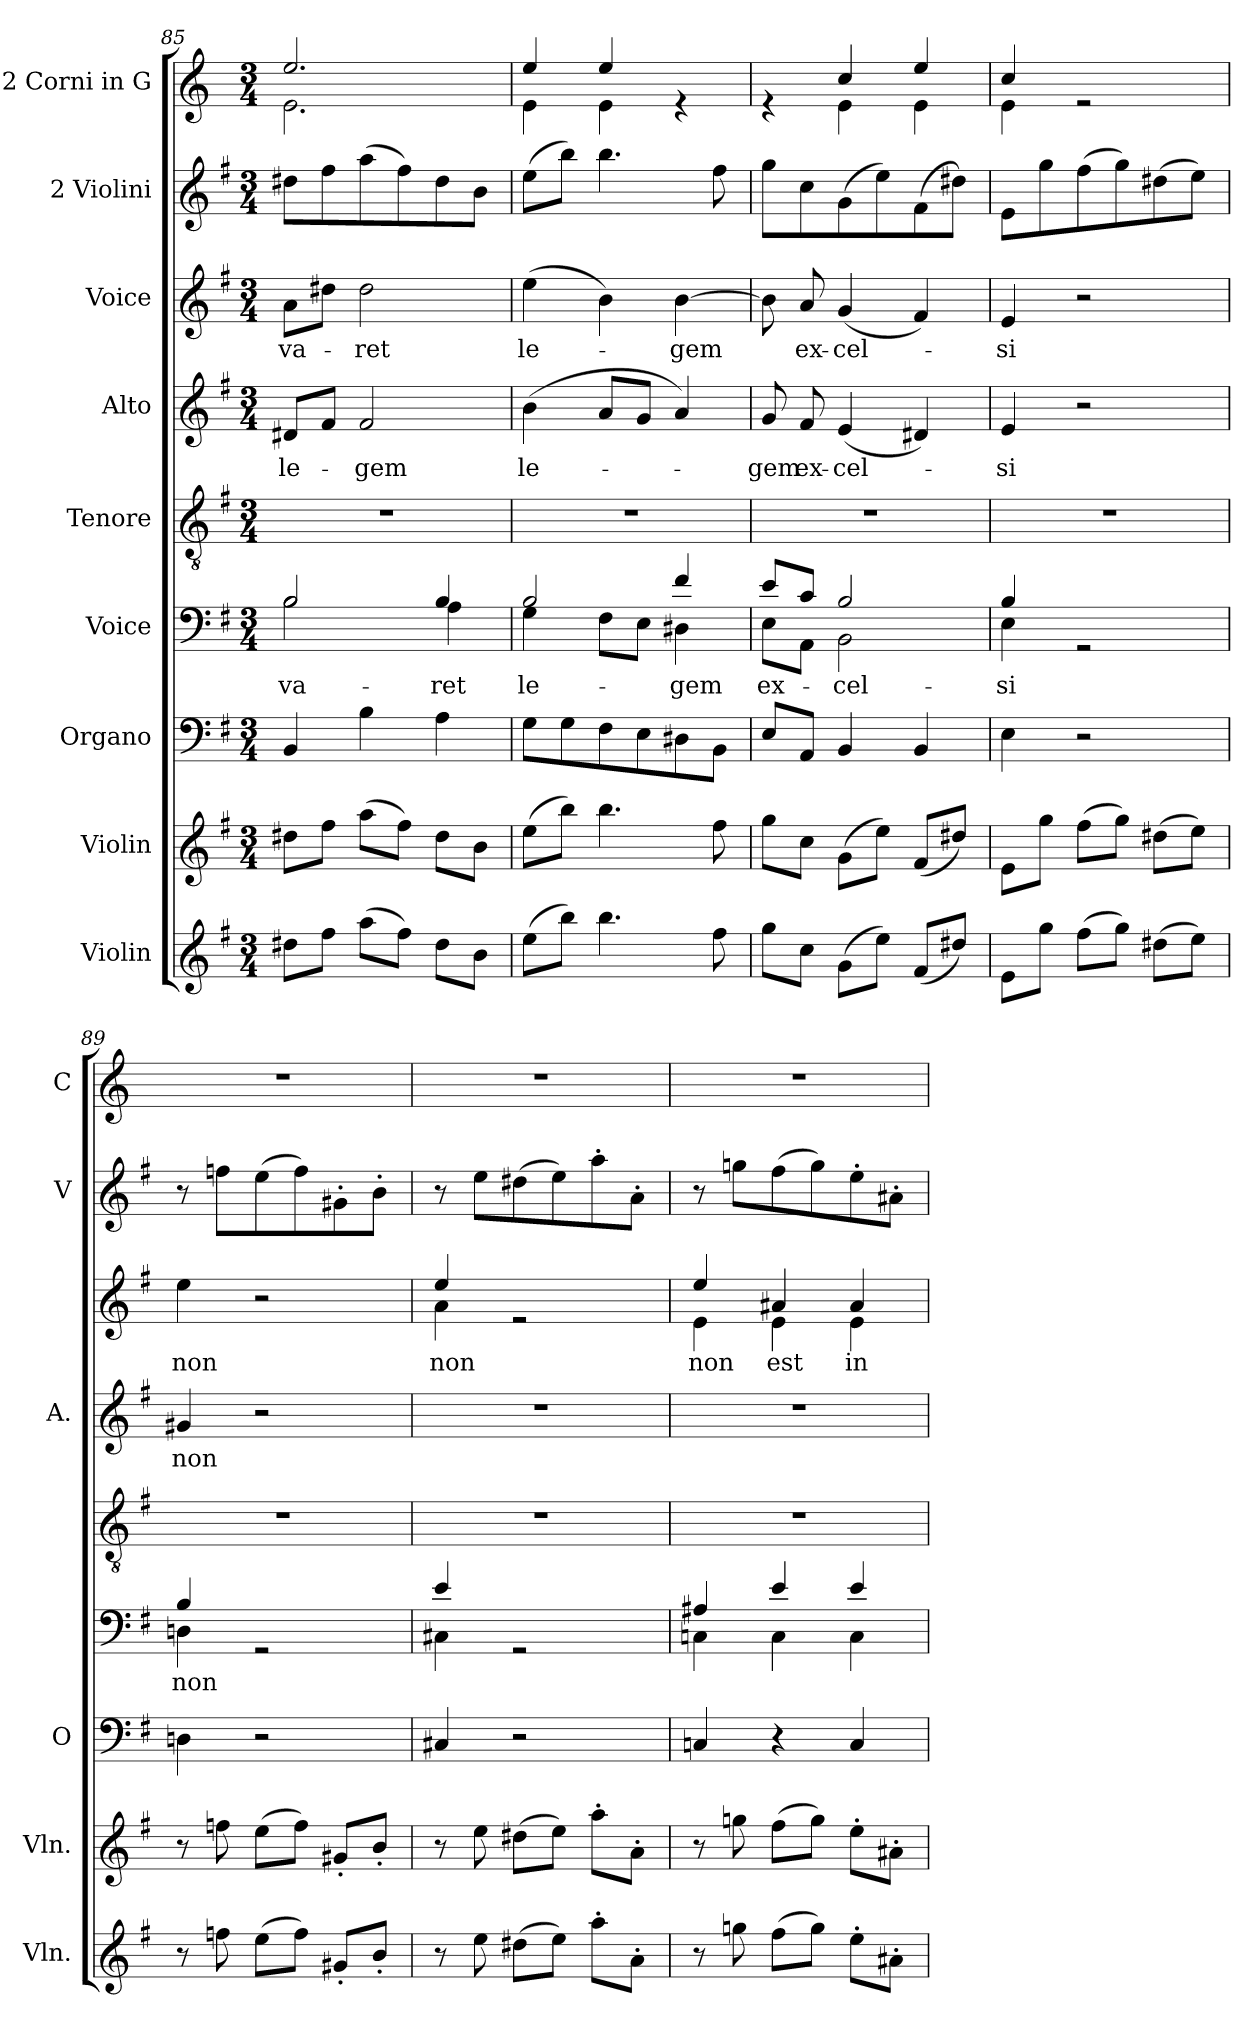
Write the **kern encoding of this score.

**kern	**kern	**kern	**kern	**text	**kern	**kern	**text	**kern	**text	**kern	**kern
*part9	*part8	*part7	*part6	*part6	*part5	*part4	*part4	*part3	*part3	*part2	*part1
*staff9	*staff8	*staff7	*staff6	*staff6	*staff5	*staff4	*staff4	*staff3	*staff3	*staff2	*staff1
*I"Violin	*I"Violin	*I"Organo	*I"Voice	*	*I"Tenore	*I"Alto	*	*I"Voice	*	*I"2 Violini	*I"2 Corni in G
*I'Vln.	*I'Vln.	*I'O	*	*	*	*I'A.	*	*	*	*I'V	*I'C
!!LO:LB:g=z
*clefG2	*clefG2	*clefF4	*clefF4	*	*clefGv2	*clefG2	*	*clefG2	*	*clefG2	*clefG2
*	*	*	*	*	*	*	*	*	*	*	*ITrd3c5
*k[f#]	*k[f#]	*k[f#]	*k[f#]	*	*k[f#]	*k[f#]	*	*k[f#]	*	*k[f#]	*k[f#]
*M3/4	*M3/4	*M3/4	*M3/4	*	*M3/4	*M3/4	*	*M3/4	*	*M3/4	*M3/4
=85	=85	=85	=85	=85	=85	=85	=85	=85	=85	=85	=85
*	*	*	*^	*	*	*	*	*	*	*	*
!	!	!	!	!	!LO:LY:b	!	!	!LO:LY:b	!	!LO:LY:b	!	!
*	*	*	*	*	*	*	*	*	*	*	*	*^
8dd#X\L	8dd#X\L	4BB/	2B/	2B\	-va-	2.r	8d#X/L	le-	8a\L	-va-	8dd#X\L	2.b/	2.B\
8ff#\J	8ff#\J	.	.	.	.	.	8f#/J	.	8dd#X\J	.	8ff#\	.	.
!	!	!	!	!	!	!	!	!LO:LY:b	!	!LO:LY:b	!	!	!
(8aa\L	(8aa\L	4B\	.	.	.	.	2f#/	-gem	2dd#\	-ret	(8aa\	.	.
8ff#\J)	8ff#\J)	.	.	.	.	.	.	.	.	.	8ff#\)	.	.
!	!	!	!	!	!LO:LY:b	!	!	!	!	!	!	!	!
8dd#\L	8dd#\L	4A\	4B/	4A\	-ret	.	.	.	.	.	8dd#\	.	.
8b\J	8b\J	.	.	.	.	.	.	.	.	.	8b\J	.	.
=86	=86	=86	=86	=86	=86	=86	=86	=86	=86	=86	=86	=86	=86
!	!	!	!	!	!LO:LY:b	!	!	!LO:LY:b	!	!LO:LY:b	!	!	!
(8ee\L	(8ee\L	8G\L	2B/	4G\	le-	2.r	(4b\	le-	(4ee\	le-	(8ee\L	4b/	4B\
8bb\J)	8bb\J)	8G\	.	.	.	.	.	.	.	.	8bb\J)	.	.
4.bb\	4.bb\	8F#\	.	8F#\L	.	.	8a/L	.	4b\)	.	4.bb\	4b/	4B\
.	.	8E\	.	8E\J	.	.	8g/J	.	.	.	.	.	.
!	!	!	!	!	!LO:LY:b	!	!	!	!	!LO:LY:b	!	!	!
.	.	8D#X\	4f#/	4D#X\	-gem	.	4a/)	.	[4b\	-gem	.	4re	4ryy
8ff#\	8ff#\	8BB\J	.	.	.	.	.	.	.	.	8ff#\	.	.
=87	=87	=87	=87	=87	=87	=87	=87	=87	=87	=87	=87	=87	=87
!	!	!	!	!	!LO:LY:b	!	!	!LO:LY:b	!	!	!	!	!
8gg\L	8gg\L	8E/L	8e/L	8E\L	ex-	2.r	8g/	-gem	8b\]	.	8gg\L	4re	4ryy
!	!	!	!	!	!	!	!	!LO:LY:b	!	!LO:LY:b	!	!	!
8cc\J	8cc\J	8AA/J	8c/J	8AA\J	.	.	8f#/	ex-	8a/	ex-	8cc\	.	.
!	!	!	!	!	!LO:LY:b	!	!	!LO:LY:b	!	!LO:LY:b	!	!	!
(8g\L	(8g\L	4BB/	2B/	2BB\	-cel-	.	(4e/	-cel-	(4g/	-cel-	(8g\	4g/	4B\
8ee\J)	8ee\J)	.	.	.	.	.	.	.	.	.	8ee\)	.	.
(8f#/L	(8f#/L	4BB/	.	.	.	.	4d#X/)	.	4f#/)	.	(8f#\	4b/	4B\
8dd#X/J)	8dd#X/J)	.	.	.	.	.	.	.	.	.	8dd#X\J)	.	.
=88	=88	=88	=88	=88	=88	=88	=88	=88	=88	=88	=88	=88	=88
!	!	!	!	!	!LO:LY:b	!	!	!LO:LY:b	!	!LO:LY:b	!	!	!
8e\L	8e\L	4E\	4B/	4E\	-si	2.r	4e/	si	4e/	si	8e\L	4g/	4B\
8gg\J	8gg\J	.	.	.	.	.	.	.	.	.	8gg\	.	.
(8ff#\L	(8ff#\L	2r	2rGG	2ryy	.	.	2r	.	2r	.	(8ff#\	2re	2ryy
8gg\J)	8gg\J)	.	.	.	.	.	.	.	.	.	8gg\)	.	.
(8dd#X\L	(8dd#X\L	.	.	.	.	.	.	.	.	.	(8dd#X\	.	.
8ee\J)	8ee\J)	.	.	.	.	.	.	.	.	.	8ee\J)	.	.
*	*	*	*	*	*	*	*	*	*	*	*	*v	*v
=89	=89	=89	=89	=89	=89	=89	=89	=89	=89	=89	=89	=89
!	!	!	!	!	!LO:LY:b	!	!	!LO:LY:b	!	!LO:LY:b	!	!
8r	8r	4Dn\	4B/	4Dn\	non	2.r	4g#X/	non	4ee\	non	8r	2.r
8ffn\	8ffn\	.	.	.	.	.	.	.	.	.	8ffn\L	.
(8ee\L	(8ee\L	2r	2rGG	2ryy	.	.	2r	.	2r	.	(8ee\	.
8ff\J)	8ff\J)	.	.	.	.	.	.	.	.	.	8ff\)	.
8g#X'/L	8g#X'/L	.	.	.	.	.	.	.	.	.	8g#X'\	.
8b'/J	8b'/J	.	.	.	.	.	.	.	.	.	8b'\J	.
!!LO:PB:g=z
=90	=90	=90	=90	=90	=90	=90	=90	=90	=90	=90	=90	=90
*	*	*	*	*	*	*	*	*	*^	*	*	*
!	!	!	!	!	!	!	!	!	!	!	!LO:LY:b	!	!
8r	8r	4C#X/	4e/	4C#X\	.	2.r	2.r	.	4ee/	4a\	non	8r	2.r
8ee\	8ee\	.	.	.	.	.	.	.	.	.	.	8ee\L	.
(8dd#X\L	(8dd#X\L	2r	2rGG	2ryy	.	.	.	.	2re	2ryy	.	(8dd#X\	.
8ee\J)	8ee\J)	.	.	.	.	.	.	.	.	.	.	8ee\)	.
8aa'\L	8aa'\L	.	.	.	.	.	.	.	.	.	.	8aa'\	.
8a'\J	8a'\J	.	.	.	.	.	.	.	.	.	.	8a'\J	.
=91	=91	=91	=91	=91	=91	=91	=91	=91	=91	=91	=91	=91	=91
!	!	!	!	!	!	!	!	!	!	!	!LO:LY:b	!	!
8r	8r	4Cn/	4A#X/	4Cn\	.	2.r	2.r	.	4ee/	4e\	non	8r	2.r
8ggn\	8ggn\	.	.	.	.	.	.	.	.	.	.	8ggn\L	.
!	!	!	!	!	!	!	!	!	!	!	!LO:LY:b	!	!
(8ff#\L	(8ff#\L	4r	4e/	4C\	.	.	.	.	4a#X/	4e\	est	(8ff#\	.
8gg\J)	8gg\J)	.	.	.	.	.	.	.	.	.	.	8gg\)	.
!	!	!	!	!	!	!	!	!	!	!	!LO:LY:b	!	!
8ee'\L	8ee'\L	4C/	4e/	4C\	.	.	.	.	4a#/	4e\	in-	8ee'\	.
8a#X'\J	8a#X'\J	.	.	.	.	.	.	.	.	.	.	8a#X'\J	.
*	*	*	*v	*v	*	*	*	*	*v	*v	*	*	*
=	=	=	=	=	=	=	=	=	=	=	=
*-	*-	*-	*-	*-	*-	*-	*-	*-	*-	*-	*-
